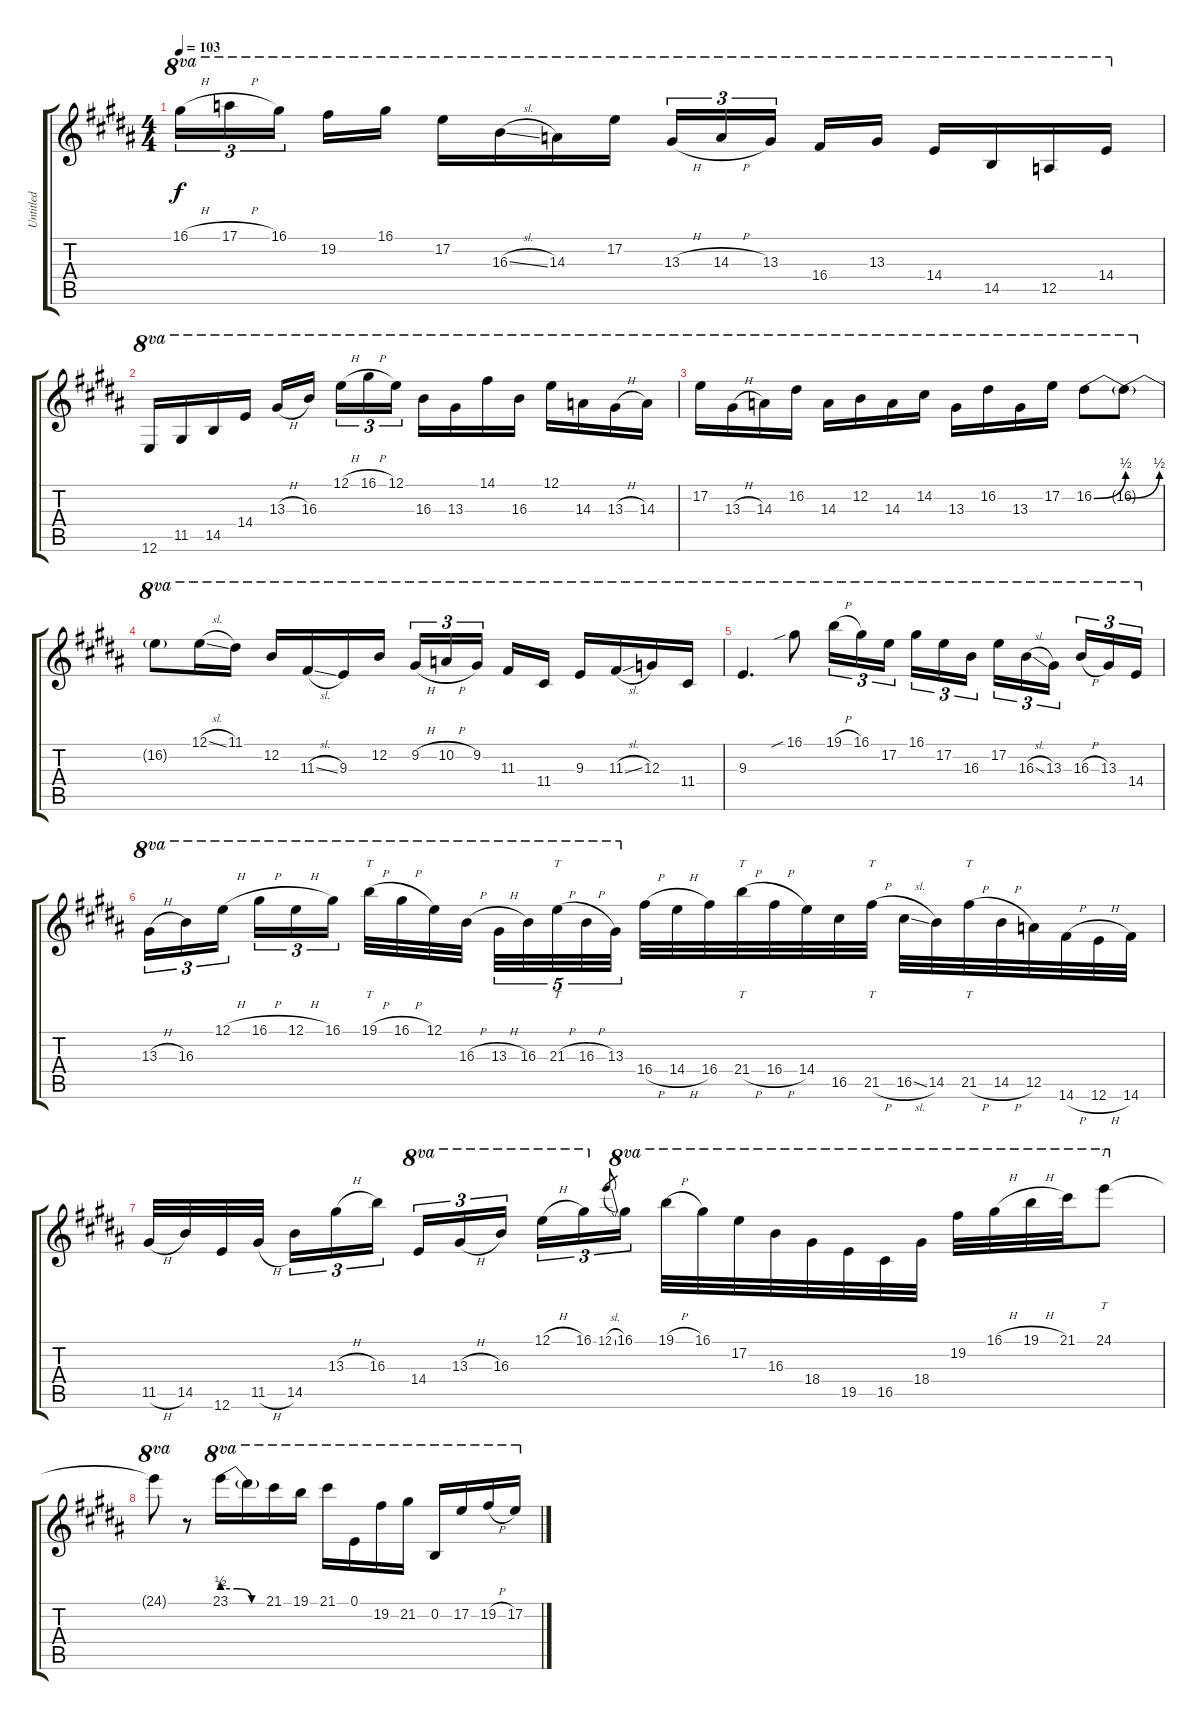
\track ("Untitled" "Untitled") {instrument overdrivenguitar}
\staff {score tabs}
\tuning (E4 B3 G3 D3 A2 E2) {hide}
\ts (4 4)
\tempo 103
\clef g2
\ks b
16.1{h}.16{tu (3 2) ot 8va dy f} 17.1{h}.16{tu (3 2) ot 8va} 16.1.16{tu (3 2) ot 8va beam splitsecondary} 19.2.16{ot 8va} 16.1.16{ot 8va} 17.2.16{ot 8va} 16.3{sl}.16{ot 8va} 14.3.16{ot 8va} 17.2.16{ot 8va} 13.3{h}.16{tu (3 2) ot 8va} 14.3{h}.16{tu (3 2) ot 8va} 13.3.16{tu (3 2) ot 8va beam splitsecondary} 16.4.16{ot 8va} 13.3.16{ot 8va} 14.4.16{ot 8va} 14.5.16{ot 8va} 12.5.16{ot 8va} 14.4.16{ot 8va} |
\ks g#minor
12.6.16{ot 8va} 11.5.16{ot 8va} 14.5.16{ot 8va} 14.4.16{ot 8va} 13.3{h}.16{ot 8va} 16.3.16{ot 8va beam splitsecondary} 12.1{h}.16{tu (3 2) ot 8va} 16.1{h}.16{tu (3 2) ot 8va} 12.1.16{tu (3 2) ot 8va} 16.3.16{ot 8va} 13.3.16{ot 8va} 14.1.16{ot 8va} 16.3.16{ot 8va} 12.1.16{ot 8va} 14.3.16{ot 8va} 13.3{h}.16{ot 8va} 14.3.16{ot 8va} |
\ks b
17.2.16{ot 8va} 13.3{h}.16{ot 8va} 14.3.16{ot 8va} 16.2.16{ot 8va} 14.3.16{ot 8va} 12.2.16{ot 8va} 14.3.16{ot 8va} 14.2.16{ot 8va} 13.3.16{ot 8va} 16.2.16{ot 8va} 13.3.16{ot 8va} 17.2.16{ot 8va} 16.2{be (bend 0 0 60 2)}.8{ot 8va} 16.2{be (bend 0 0 60 2) t}.8{ot 8va} |
\ks g#minor
16.2{t}.8{ot 8va} 12.1{sl}.16{ot 8va} 11.1.16{ot 8va} 12.2.16{ot 8va} 11.3{sl}.16{ot 8va} 9.3.16{ot 8va} 12.2.16{ot 8va} 9.2{h}.16{tu (3 2) ot 8va} 10.2{h}.16{tu (3 2) ot 8va} 9.2.16{tu (3 2) ot 8va beam splitsecondary} 11.3.16{ot 8va} 11.4.16{ot 8va} 9.3.16{ot 8va} 11.3{sl}.16{ot 8va} 12.3.16{ot 8va} 11.4.16{ot 8va} |
\ks b
9.3.4{d ot 8va} 16.1{sib}.8{ot 8va} 19.1{h}.16{tu (3 2) ot 8va} 16.1.16{tu (3 2) ot 8va} 17.2.16{tu (3 2) ot 8va beam splitsecondary} 16.1.16{tu (3 2) ot 8va} 17.2.16{tu (3 2) ot 8va} 16.3.16{tu (3 2) ot 8va} 17.2.16{tu (3 2) ot 8va} 16.3{sl}.16{tu (3 2) ot 8va} 13.3.16{tu (3 2) ot 8va beam splitsecondary} 16.3{h}.16{tu (3 2) ot 8va} 13.3.16{tu (3 2) ot 8va} 14.4.16{tu (3 2) ot 8va} |
\ks g#minor
13.3{h}.16{tu (3 2) ot 8va} 16.3.16{tu (3 2) ot 8va} 12.1{h}.16{tu (3 2) ot 8va beam splitsecondary} 16.1{h}.16{tu (3 2) ot 8va} 12.1{h}.16{tu (3 2) ot 8va} 16.1.16{tu (3 2) ot 8va} 19.1{h}.32{tt ot 8va} 16.1{h}.32{ot 8va} 12.1.32{ot 8va} 16.3{h}.32{ot 8va beam splitsecondary} 13.3{h}.32{tu (5 4) ot 8va} 16.3.32{tu (5 4) ot 8va} 21.3{h}.32{tt tu (5 4) ot 8va} 16.3{h}.32{tu (5 4) ot 8va} 13.3.32{tu (5 4) ot 8va} 16.4{h}.32 14.4{h}.32 16.4.32 21.4{h}.32{tt} 16.4{h}.32 14.4.32 16.5.32 21.5{h}.32{tt} 16.5{sl}.32 14.5.32 21.5{h}.32{tt} 14.5{h}.32 12.5.32 14.6{h}.32 12.6{h}.32 14.6.32 |
\ks b
11.5{h}.32 14.5.32 12.6.32 11.5{h}.32{beam splitsecondary} 14.5.16{tu (3 2)} 13.3{h}.16{tu (3 2)} 16.3.16{tu (3 2)} 14.4.16{tu (3 2) ot 8va} 13.3{h}.16{tu (3 2) ot 8va} 16.3.16{tu (3 2) ot 8va beam splitsecondary} 12.1{h}.16{tu (3 2) ot 8va} 16.1.16{tu (3 2) ot 8va} 12.1{sl}.8{gr} 16.1.16{tu (3 2) ot 8va} 19.1{h}.32{ot 8va} 16.1.32{ot 8va} 17.2.32{ot 8va} 16.3.32{ot 8va} 18.4.32{ot 8va} 19.5.32{ot 8va} 16.5.32{ot 8va} 18.4.32{ot 8va} 19.2.32{ot 8va} 16.1{h}.32{ot 8va} 19.1{h}.32{ot 8va} 21.1.32{ot 8va} 24.1.8{tt ot 8va} |
24.1{t}.8{ot 8va} r.8 23.1{be (custom 0 2 20 2 40 0 60 0)}.16{ot 8va} 23.1{t}.16{ot 8va} 21.1.16{ot 8va} 19.1.16{ot 8va} 21.1.16{ot 8va} 0.1.16{ot 8va} 19.2.16{ot 8va} 21.2.16{ot 8va} 0.2.16{ot 8va} 17.2.16{ot 8va} 19.2{h}.16{ot 8va} 17.2.16{ot 8va}
